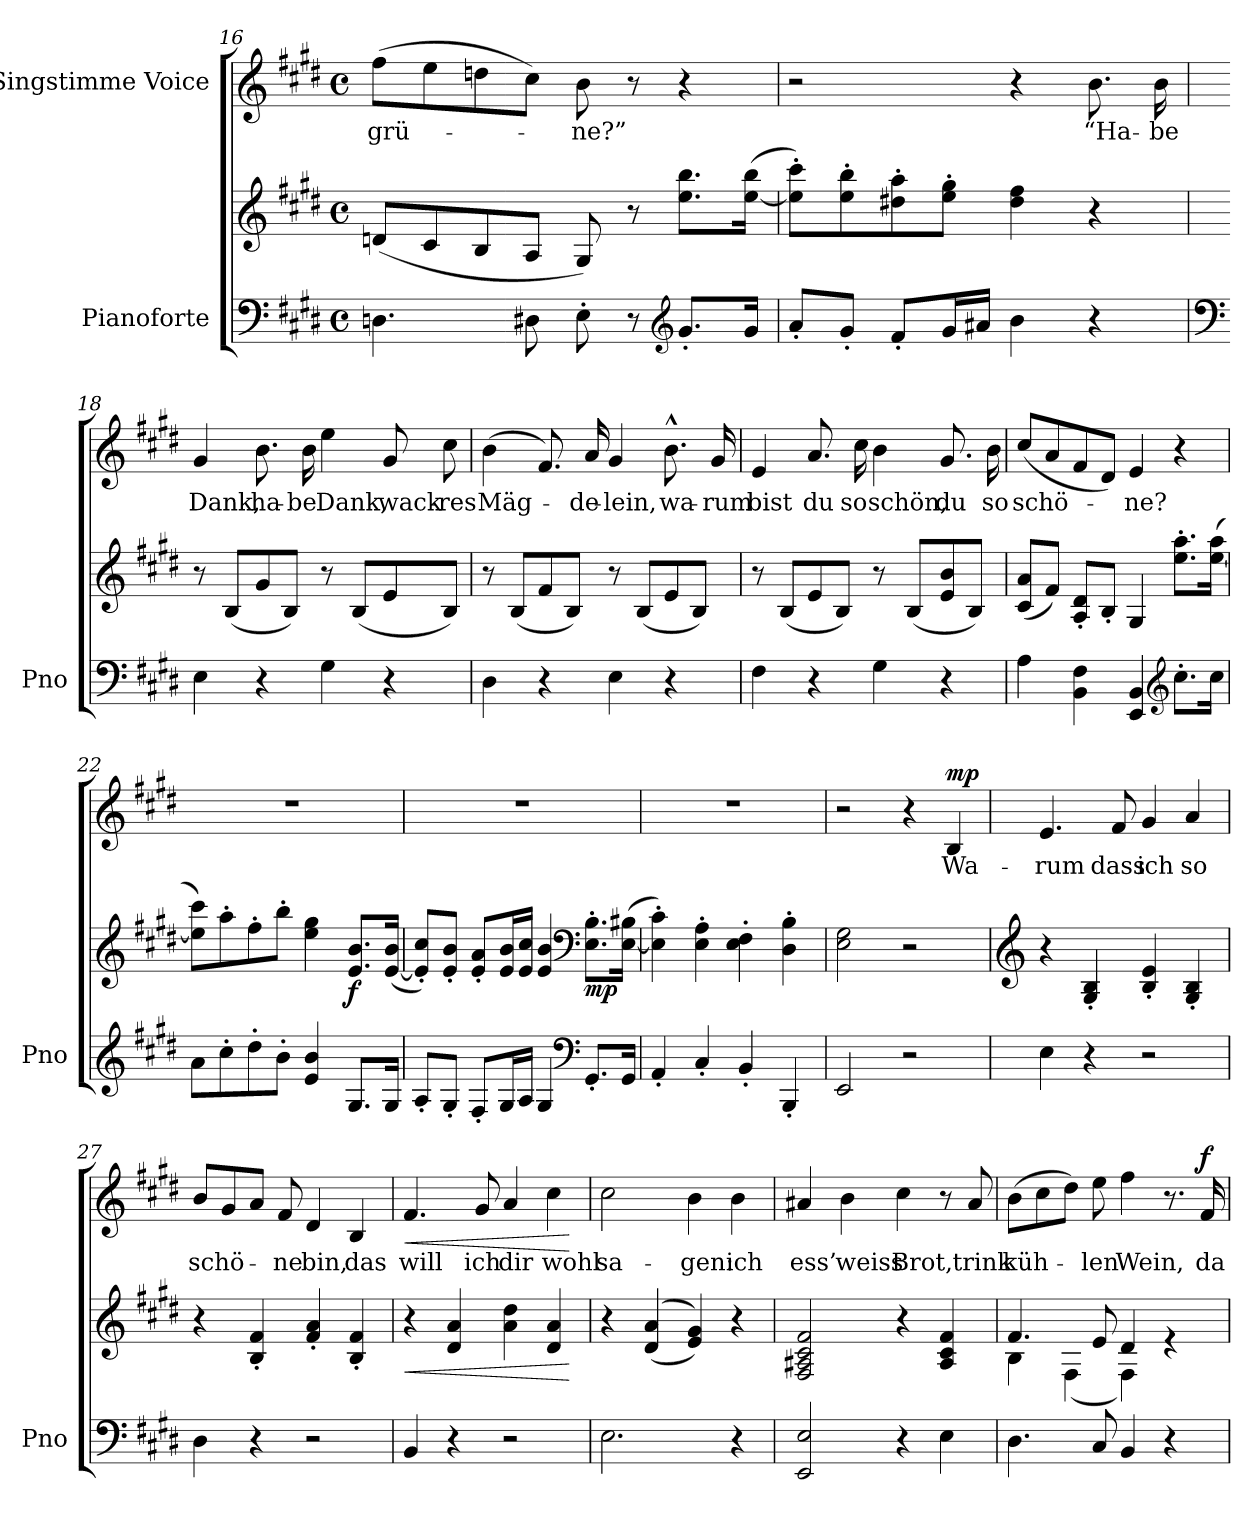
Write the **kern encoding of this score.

**kern	**kern	**dynam	**kern	**text	**dynam
*part2	*part2	*part2	*part1	*part1	*part1
*staff3	*staff2	*staff2/3	*staff1	*staff1	*staff1
*I"Pianoforte	*	*	*I"Singstimme Voice	*	*
*I'Pno	*	*	*	*	*
!!LO:LB:g=z
*clefF4	*clefG2	*	*clefG2	*	*
*k[f#c#g#d#]	*k[f#c#g#d#]	*	*k[f#c#g#d#]	*	*
*M4/4	*M4/4	*	*M4/4	*	*
*met(c)	*met(c)	*	*met(c)	*	*
=16	=16	=16	=16	=16	=16
!	!	!	!	!LO:LY:b	!
4.Dn\	(<8dn/L	.	(>8ff#\L	grü-	.
.	8c#/	.	8ee\	.	.
.	8B/	.	8ddn\	.	.
8D#X\	8A/J	.	8cc#\J)	.	.
!	!	!	!	!LO:LY:b	!
8E'\	8G#/)	.	8b\	-ne?”	.
8r	8r	.	8r	.	.
*clefG2	*	*	*	*	*
8.g#'/L	8.ee\ 8.bb\L	.	4r	.	.
16g#/Jk	(>[16ee\ 16bb\Jk	.	.	.	.
=17	=17	=17	=17	=17	=17
8a'/L	8ee\]' 8ccc#\'L)	.	2r	.	.
8g#'/J	8ee\' 8bb\'	.	.	.	.
8f#'/L	8dd#X\' 8aa\'	.	.	.	.
16g#/L	8ee\' 8gg#\'J	.	.	.	.
16a#X/JJ	.	.	.	.	.
4b\	4dd#\ 4ff#\	.	4r	.	.
!	!	!	!	!LO:LY:b	!
4r	4r	.	8.b\	“Ha-	.
!	!	!	!	!LO:LY:b	!
.	.	.	16b\	-be	.
=18	=18	=18	=18	=18	=18
*clefF4	*	*	*	*	*
!	!	!	!	!LO:LY:b	!
4E\	8r	.	4g#/	Dank,	.
.	(<8B/L	.	.	.	.
!	!	!	!	!LO:LY:b	!
4r	8g#/	.	8.b\	ha-	.
.	8B/J)	.	.	.	.
!	!	!	!	!LO:LY:b	!
.	.	.	16b\	-be	.
!	!	!	!	!LO:LY:b	!
4G#\	8r	.	4ee\	Dank,	.
.	(<8B/L	.	.	.	.
!	!	!	!	!LO:LY:b	!
4r	8e/	.	8g#/	wack-	.
!	!	!	!	!LO:LY:b	!
.	8B/J)	.	8cc#\	-res	.
!!LO:LB:g=z
=19	=19	=19	=19	=19	=19
!	!	!	!	!LO:LY:b	!
4D#\	8r	.	(>4b\	Mäg-	.
.	(<8B/L	.	.	.	.
4r	8f#/	.	8.f#/)	.	.
.	8B/J)	.	.	.	.
!	!	!	!	!LO:LY:b	!
.	.	.	16a/	-de-	.
!	!	!	!	!LO:LY:b	!
4E\	8r	.	4g#/	-lein,	.
.	(<8B/L	.	.	.	.
!	!	!	!	!LO:LY:b	!
4r	8e/	.	8.b^^\	wa-	.
.	8B/J)	.	.	.	.
!	!	!	!	!LO:LY:b	!
.	.	.	16g#/	-rum	.
=20	=20	=20	=20	=20	=20
!	!	!	!	!LO:LY:b	!
4F#\	8r	.	4e/	bist	.
.	(<8B/L	.	.	.	.
!	!	!	!	!LO:LY:b	!
4r	8e/	.	8.a/	du	.
.	8B/J)	.	.	.	.
!	!	!	!	!LO:LY:b	!
.	.	.	16cc#\	so	.
!	!	!	!	!LO:LY:b	!
4G#\	8r	.	4b\	schön,	.
.	(<8B/L	.	.	.	.
!	!	!	!	!LO:LY:b	!
4r	8e/ 8b/	.	8.g#/	du	.
.	8B/J)	.	.	.	.
!	!	!	!	!LO:LY:b	!
.	.	.	16b\	so	.
=21	=21	=21	=21	=21	=21
!	!	!	!	!LO:LY:b	!
4A\	(<8c#/ 8a/L	.	(<8cc#/L	schö-	.
.	8f#/J)	.	8a/	.	.
4BB\ 4F#\	8A/' 8d#/'L	.	8f#/	.	.
.	8B'/J	.	8d#/J)	.	.
!	!	!	!	!LO:LY:b	!
4EE/ 4BB/	4G#/	.	4e/	-ne?	.
*clefG2	*	*	*	*	*
8.cc#'\L	8.ee\' 8.aa\'L	.	4r	.	.
16cc#\Jk	(>[16ee\ 16aa\Jk	.	.	.	.
!!LO:LB:g=z
=22	=22	=22	=22	=22	=22
8a\L	8ee\] 8ccc#\L)	.	1r	.	.
8cc#'\	8aa'\	.	.	.	.
8dd#'\	8ff#'\	.	.	.	.
8b'\J	8bb'\J	.	.	.	.
4e/ 4b/	4ee\ 4gg#\	.	.	.	.
!	!	!LO:DY:b	!	!	!
8.G#/L	8.e/ 8.b/L	f	.	.	.
16G#/Jk	(>[16e/ 16b/Jk	.	.	.	.
=23	=23	=23	=23	=23	=23
8A'/L	8e/]' 8cc#/'L)	.	1r	.	.
8G#'/J	8e/' 8b/'J	.	.	.	.
8F#'/L	8e/' 8a/'L	.	.	.	.
16G#/L	16e/ 16b/L	.	.	.	.
16A/JJ	16e/ 16cc#/JJ	.	.	.	.
4G#/	4e/ 4b/	.	.	.	.
*clefF4	*clefF4	*	*	*	*
!	!	!LO:DY:b	!	!	!
8.GG#'/L	8.E\' 8.B\'L	mp	.	.	.
16GG#/Jk	(>[16E\ 16B#X\Jk	.	.	.	.
=24	=24	=24	=24	=24	=24
4AA'/	4E\]' 4c#\')	.	1r	.	.
4C#'/	4E\' 4A\'	.	.	.	.
4BB'/	4E\' 4F#\'	.	.	.	.
4BBB'/	4D#\' 4B\'	.	.	.	.
=25	=25	=25	=25	=25	=25
2EE/	2E\ 2G#\	.	2r	.	.
2r	2r	.	4r	.	.
!	!	!	!	!LO:LY:b	!LO:DY:a
.	.	.	4B/	Wa-	mp
!!LO:PB:g=z
=26	=26	=26	=26	=26	=26
*	*clefG2	*	*	*	*
!	!	!	!	!LO:LY:b	!
4E\	4r	.	4.e/	-rum	.
4r	4G#/' 4B/'	.	.	.	.
!	!	!	!	!LO:LY:b	!
.	.	.	8f#/	dass	.
!	!	!	!	!LO:LY:b	!
2r	4B/' 4e/'	.	4g#/	ich	.
!	!	!	!	!LO:LY:b	!
.	4G#/' 4B/'	.	4a/	so	.
=27	=27	=27	=27	=27	=27
!	!	!	!	!LO:LY:b	!
4D#\	4r	.	8b/L	schö-	.
.	.	.	8g#/	.	.
4r	4B/' 4f#/'	.	8a/J	.	.
!	!	!	!	!LO:LY:b	!
.	.	.	8f#/	-ne	.
!	!	!	!	!LO:LY:b	!
2r	4f#/' 4a/'	.	4d#/	bin,	.
!	!	!	!	!LO:LY:b	!
.	4B/' 4f#/'	.	4B/	das	.
=28	=28	=28	=28	=28	=28
!	!	!LO:HP:b	!	!LO:LY:b	!LO:HP:b
4BB/	4r	<	4.f#/	will	<
4r	4d#/ 4a/	.	.	.	.
!	!	!	!	!LO:LY:b	!
.	.	.	8g#/	ich	.
!	!	!	!	!LO:LY:b	!
2r	4a\ 4dd#\	.	4a/	dir	.
!	!	!	!	!LO:LY:b	!
.	4d#/ 4a/	.	4cc#\	wohl	.
.	.	[	.	.	[
=29	=29	=29	=29	=29	=29
!	!	!	!	!LO:LY:b	!
2.E\	4r	.	2cc#\	sa-	.
.	(<(>4d#/ 4a/	.	.	.	.
!	!	!	!	!LO:LY:b	!
.	4e/ 4g#/))	.	4b\	-gen:	.
!	!	!	!	!LO:LY:b	!
4r	4r	.	4b\	ich	.
!!LO:LB:g=z
=30	=30	=30	=30	=30	=30
!	!	!	!	!LO:LY:b	!
2EE/ 2E/	2F#/ 2A#X/ 2c#/ 2f#/	.	4a#X/	ess’	.
!	!	!	!	!LO:LY:b	!
.	.	.	4b\	weiss	.
!	!	!	!	!LO:LY:b	!
4r	4r	.	4cc#\	Brot,	.
4E\	4A#/ 4c#/ 4f#/	.	8r	.	.
!	!	!	!	!LO:LY:b	!
.	.	.	8a#/	trink	.
=31	=31	=31	=31	=31	=31
*	*^	*	*	*	*
!	!	!	!	!	!LO:LY:b	!
4.D#\	4.f#/	4B\	.	(>8b\L	küh-	.
.	.	.	.	8cc#\	.	.
.	.	(<4F#\	.	8dd#\J)	.	.
!	!	!	!	!	!LO:LY:b	!
8C#/	8e/	.	.	8ee\	-len	.
!	!	!	!	!	!LO:LY:b	!
4BB/	4d#/	4F#\)	.	4ff#\	Wein,	.
4r	4re	4ryy	.	8.r	.	.
!	!	!	!	!	!LO:LY:b	!LO:DY:a
.	.	.	.	16f#/	da-	f
*	*v	*v	*	*	*	*
=	=	=	=	=	=
*-	*-	*-	*-	*-	*-
